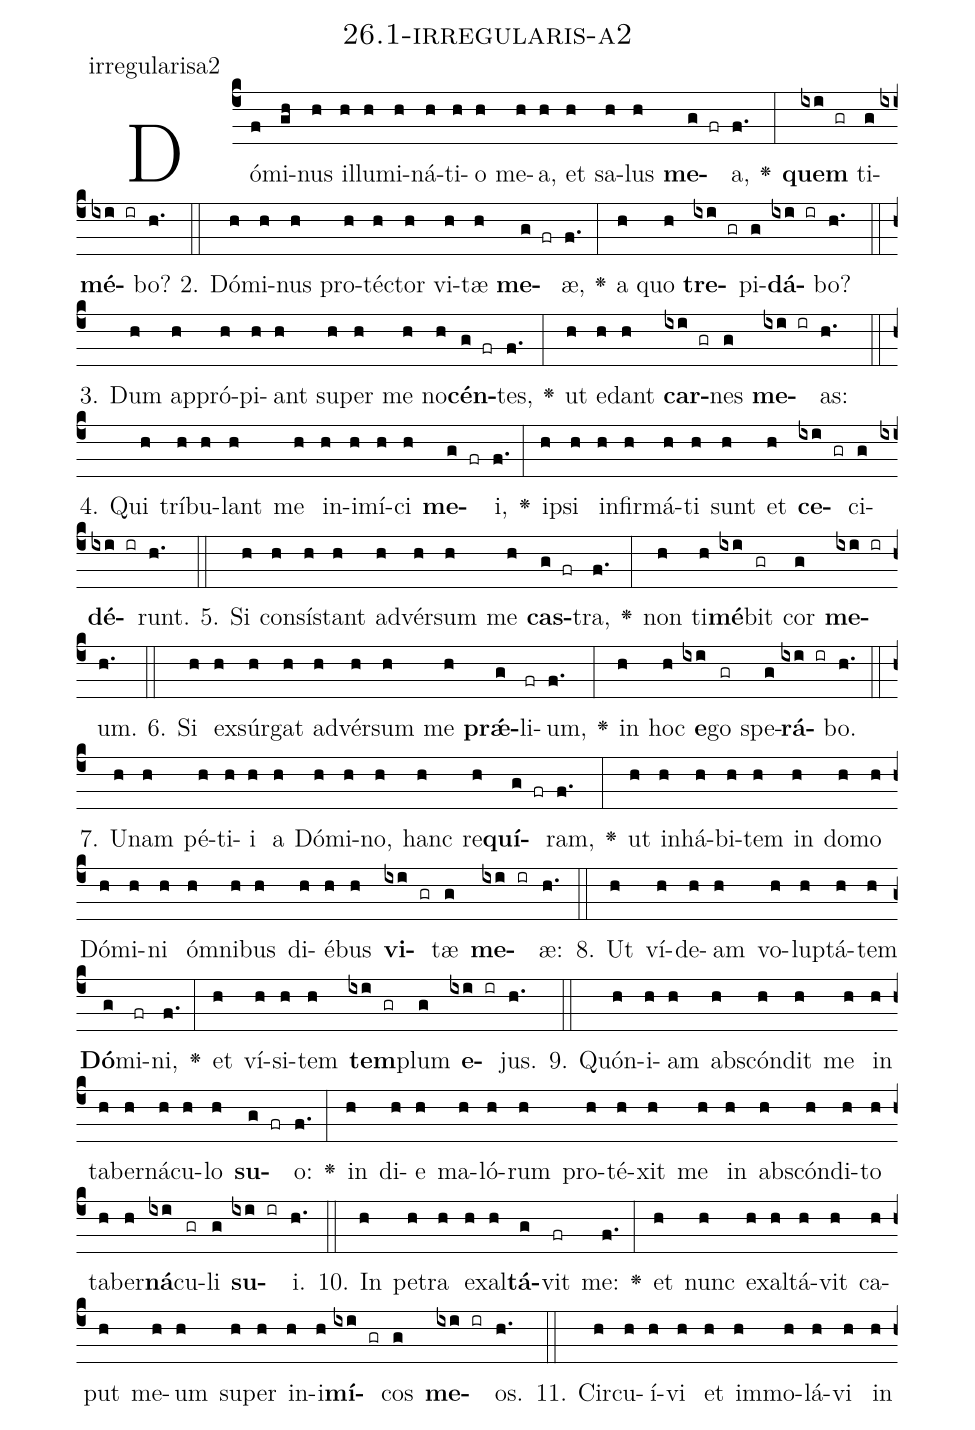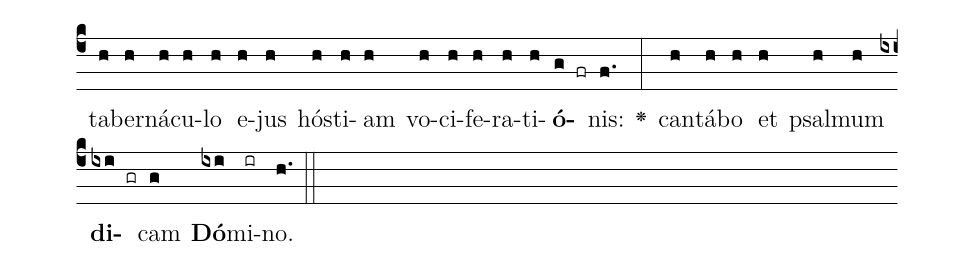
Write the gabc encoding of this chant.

name: 26.1-irregularis-a2;
annotation: irregularisa2;
%%
(c4)Dó(f)mi(gh)nus(h) il(h)lu(h)mi(h)ná(h)ti(h)o(h) me(h)a,(h) et(h) sa(h)lus(h) <b>me</b>(g fr)a,(f.) <v>\greheightstar</v>(:) <b>quem</b>(ixi gr) ti(g)<b>mé</b>(ixi ir)bo?(h.) (::)
2. Dó(h)mi(h)nus(h) pro(h)téc(h)tor(h) vi(h)tæ(h) <b>me</b>(g fr)æ,(f.) <v>\greheightstar</v>(:) a(h) quo(h) <b>tre</b>(ixi gr)pi(g)<b>dá</b>(ixi ir)bo?(h.) (::)
3. Dum(h) ap(h)pró(h)pi(h)ant(h) su(h)per(h) me(h) no(h)<b>cén</b>(g fr)tes,(f.) <v>\greheightstar</v>(:) ut(h) e(h)dant(h) <b>car</b>(ixi gr)nes(g) <b>me</b>(ixi ir)as:(h.) (::)
4. Qui(h) trí(h)bu(h)lant(h) me(h) in(h)i(h)mí(h)ci(h) <b>me</b>(g fr)i,(f.) <v>\greheightstar</v>(:) ip(h)si(h) in(h)fir(h)má(h)ti(h) sunt(h) et(h) <b>ce</b>(ixi gr)ci(g)<b>dé</b>(ixi ir)runt.(h.) (::)
5. Si(h) con(h)sís(h)tant(h) ad(h)vér(h)sum(h) me(h) <b>cas</b>(g fr)tra,(f.) <v>\greheightstar</v>(:) non(h) ti(h)<b>mé</b>(ixi)bit(gr) cor(g) <b>me</b>(ixi ir)um.(h.) (::)
6. Si(h) ex(h)súr(h)gat(h) ad(h)vér(h)sum(h) me(h) <b>prǽ</b>(g)li(fr)um,(f.) <v>\greheightstar</v>(:) in(h) hoc(h) <b>e</b>(ixi)go(gr) spe(g)<b>rá</b>(ixi ir)bo.(h.) (::)
7. U(h)nam(h) pé(h)ti(h)i(h) a(h) Dó(h)mi(h)no,(h) hanc(h) re(h)<b>quí</b>(g fr)ram,(f.) <v>\greheightstar</v>(:) ut(h) in(h)há(h)bi(h)tem(h) in(h) do(h)mo(h) Dó(h)mi(h)ni(h) óm(h)ni(h)bus(h) di(h)é(h)bus(h) <b>vi</b>(ixi gr)tæ(g) <b>me</b>(ixi ir)æ:(h.) (::)
8. Ut(h) ví(h)de(h)am(h) vo(h)lup(h)tá(h)tem(h) <b>Dó</b>(g)mi(fr)ni,(f.) <v>\greheightstar</v>(:) et(h) ví(h)si(h)tem(h) <b>tem</b>(ixi gr)plum(g) <b>e</b>(ixi ir)jus.(h.) (::)
9. Quón(h)i(h)am(h) abs(h)cón(h)dit(h) me(h) in(h) ta(h)ber(h)ná(h)cu(h)lo(h) <b>su</b>(g fr)o:(f.) <v>\greheightstar</v>(:) in(h) di(h)e(h) ma(h)ló(h)rum(h) pro(h)té(h)xit(h) me(h) in(h) abs(h)cón(h)di(h)to(h) ta(h)ber(h)<b>ná</b>(ixi)cu(gr)li(g) <b>su</b>(ixi ir)i.(h.) (::)
10. In(h) pe(h)tra(h) ex(h)al(h)<b>tá</b>(g)vit(fr) me:(f.) <v>\greheightstar</v>(:) et(h) nunc(h) ex(h)al(h)tá(h)vit(h) ca(h)put(h) me(h)um(h) su(h)per(h) in(h)i(h)<b>mí</b>(ixi gr)cos(g) <b>me</b>(ixi ir)os.(h.) (::)
11. Cir(h)cu(h)í(h)vi(h) et(h) im(h)mo(h)lá(h)vi(h) in(h) ta(h)ber(h)ná(h)cu(h)lo(h) e(h)jus(h) hós(h)ti(h)am(h) vo(h)ci(h)fe(h)ra(h)ti(h)<b>ó</b>(g fr)nis:(f.) <v>\greheightstar</v>(:) can(h)tá(h)bo(h) et(h) psal(h)mum(h) <b>di</b>(ixi gr)cam(g) <b>Dó</b>(ixi)mi(ir)no.(h.) (::)
